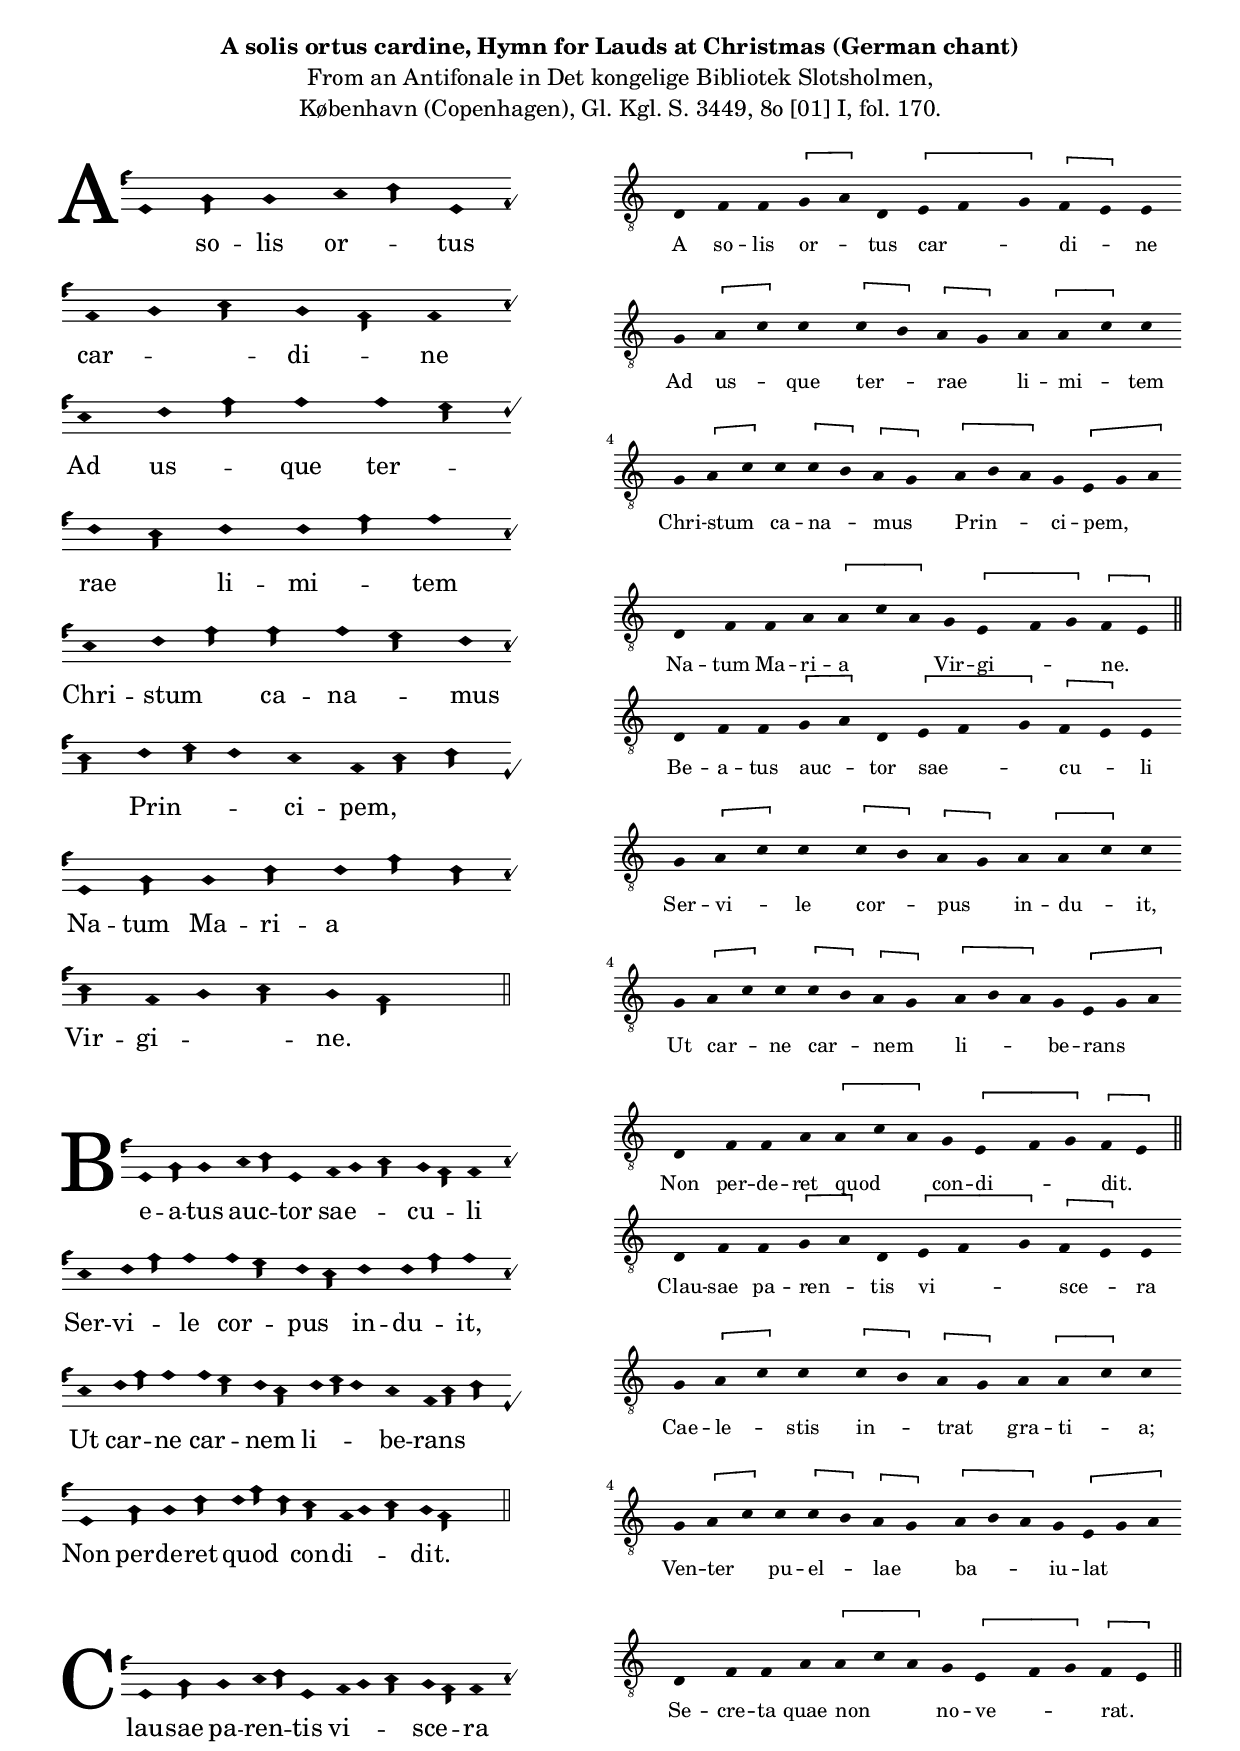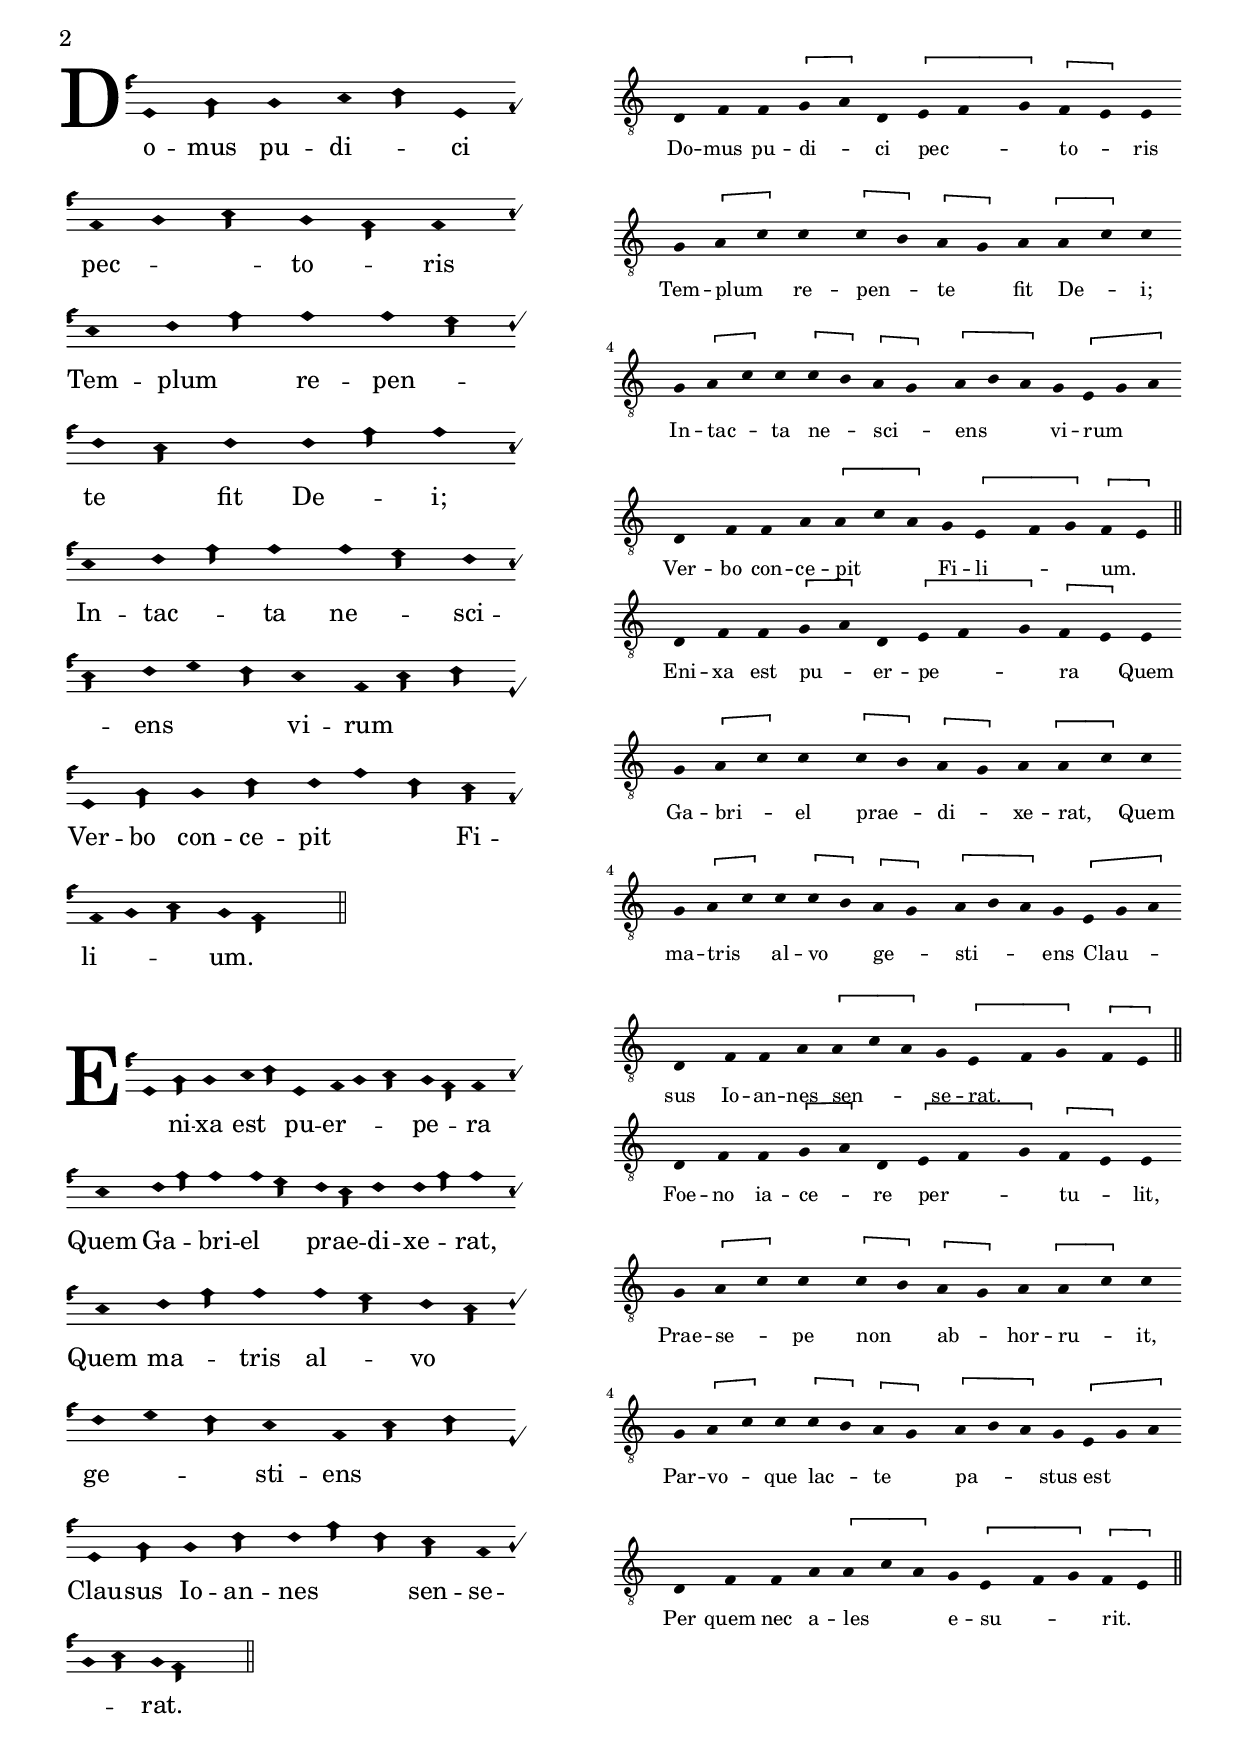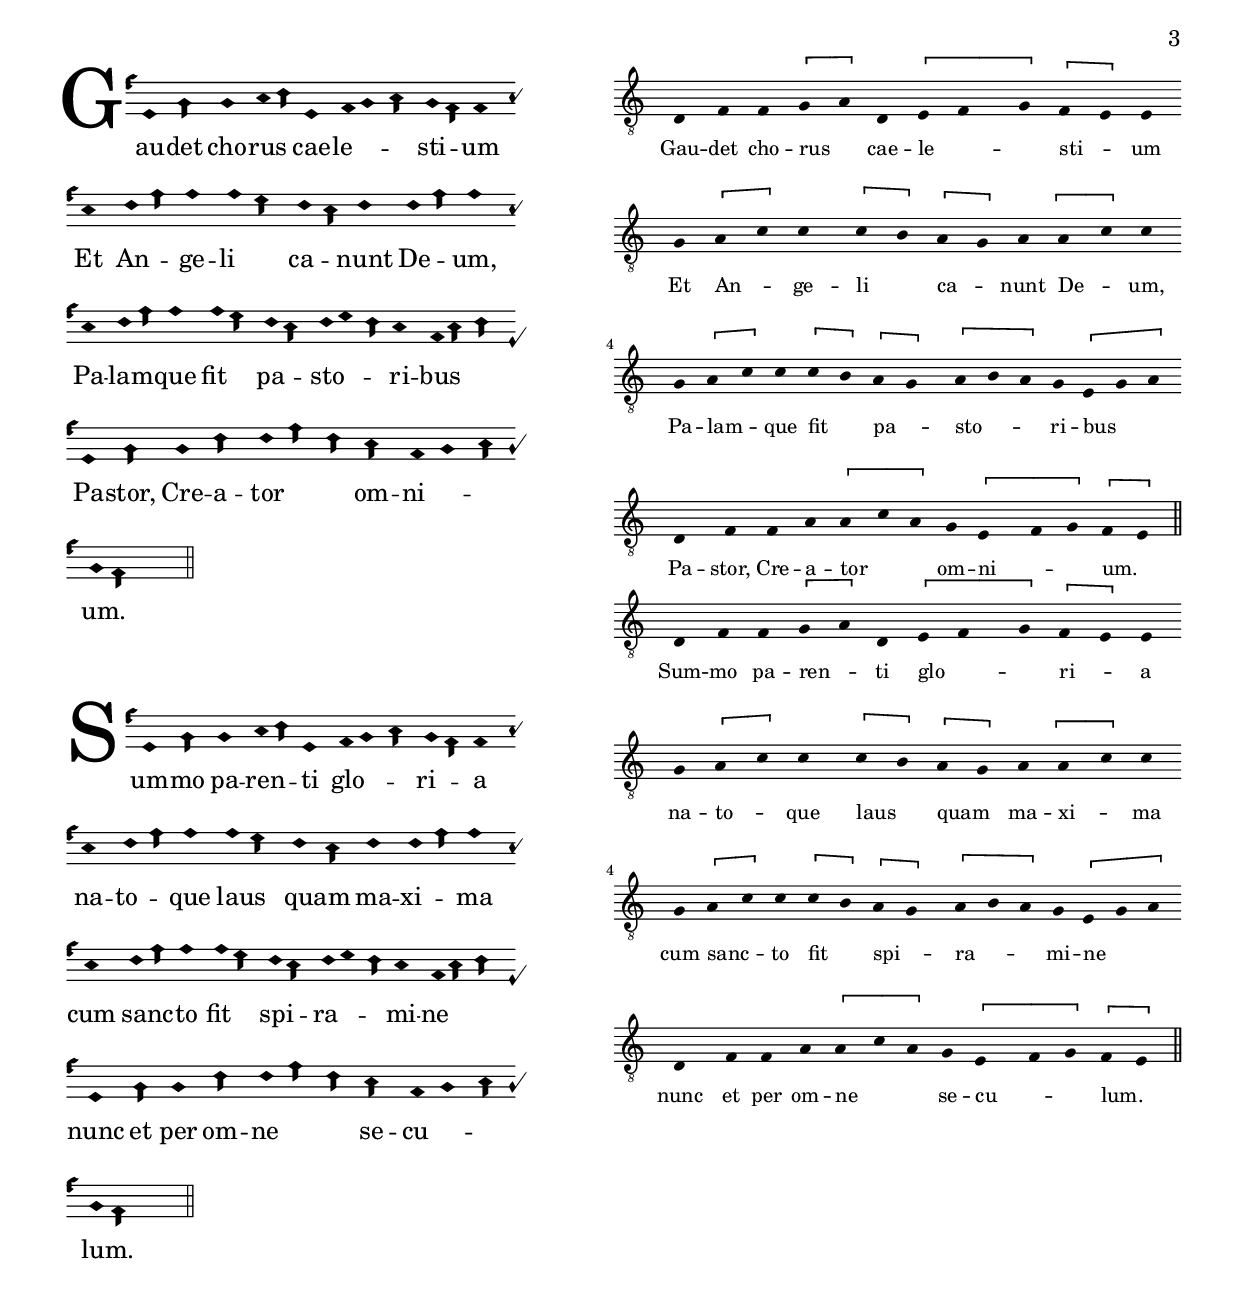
\version "2.20.0"

\include "deutsch.ly"
%\include "gregorian.ly"

virga =
\once \override NoteHead.style = #'hufnagel.virga

lpes =
\once \override NoteHead.style = #'hufnagel.lpes

virgaL = \tweak extra-offset #'(-3.5 . 0)   \once \override NoteHead.style = #'hufnagel.virga


virgula = {
  \once \override BreathingSign.text = #(make-musicglyph-markup "scripts.rcomma")
  \once \override BreathingSign.font-size = #-2

  % Workaround: add padding.  Correct fix would be spacing engine handle this.
  \once \override BreathingSign.minimum-X-extent = #'(-0.8.0 . 0.0)
  \once \override BreathingSign.minimum-Y-extent = #'(-2.5 . 2.5)

  \breathe
}
caesura = {
  \once \override BreathingSign.text = #(make-musicglyph-markup "scripts.rvarcomma")
  \once \override BreathingSign.font-size = #-2

  % Workaround: add padding.  Correct fix would be spacing engine handle this.
  \once \override BreathingSign.minimum-X-extent = #'(-0.8.0 . 0.0)
  \once \override BreathingSign.minimum-Y-extent = #'(-2.5 . 2.5)

  \breathe
}
divisioMinima = {
  \once \override BreathingSign.stencil = #ly:breathing-sign::divisio-minima

  % Workaround: add padding.  Correct fix would be spacing engine handle this.
  \once \override BreathingSign.minimum-X-extent = #'(-0.8.0 . 0.0)
  \once \override BreathingSign.minimum-Y-extent = #'(-2.5 . 2.5)

  \breathe
}
divisioMaior = {
  \once \override BreathingSign.stencil = #ly:breathing-sign::divisio-maior
  \once \override BreathingSign.Y-offset = #0

  % Workaround: add padding.  Correct fix would be spacing engine handle this.
  \once \override BreathingSign.minimum-X-extent = #'(-0.8.0 . 0.0)
  \once \override BreathingSign.minimum-Y-extent = #'(-2.5 . 2.5)

  \breathe
}
divisioMaxima = {
  \once \override BreathingSign.stencil = #ly:breathing-sign::divisio-maxima
  \once \override BreathingSign.Y-offset = #0

  % Workaround: add padding.  Correct fix would be spacing engine handle this.
  \once \override BreathingSign.minimum-X-extent = #'(-0.8.0 . 0.0)
  \once \override BreathingSign.minimum-Y-extent = #'(-2.5 . 2.5)

  \breathe
}
finalis = {
  \once \override BreathingSign.stencil = #ly:breathing-sign::finalis
  \once \override BreathingSign.Y-offset = #0

  % Workaround: add padding.  Correct fix would be spacing engine handle this.
  \once \override BreathingSign.minimum-X-extent = #'(-0.8.0 . 0.0)
  \once \override BreathingSign.minimum-Y-extent = #'(-2.5 . 2.5)

  \breathe
}


A_solis = \relative c {
  %  \time 1/4
  \clef "G_8"
  %  \override Lyrics.LyricText.X-extent  = #'(0 . 3)
  d8
  f f
  \[g\melisma a\melismaEnd \] d,
  \[e\melisma f g\melismaEnd \]
  \[f\melisma e\melismaEnd \] e
  \break \bar ""

  g
  \[a\melisma c\melismaEnd \] c
  \[c\melisma h\melismaEnd \] \[a\melisma g\melismaEnd \]
  a \[a\melisma c\melismaEnd \] c
  \break \bar ""
  g \[a\melisma c\melismaEnd \] c \[c\melisma h\melismaEnd\] \[a\melisma g\melismaEnd \] \noBreak
  \[a\melisma h a\melismaEnd\] g \[e\melisma g a\melismaEnd\]
  \break \bar ""

  d, f  f a \[a\melisma c a\melismaEnd \]
  g \[e\melisma f g\melismaEnd \] \[f\melisma e\melismaEnd\]
  \once \revert Staff.BarLine.transparent \bar "||"
}

A_solisLyr = \lyricmode {
  A so -- lis or -- tus car -- di -- ne
  Ad us -- que ter -- rae li -- mi -- tem
  Chri -- stum ca -- na -- mus Prin -- ci -- pem,
  Na -- tum Ma -- ri -- a Vir -- gi -- ne.
}

Beatus = \lyricmode {
  Be -- a -- tus auc -- tor sae -- cu -- li
  Ser -- vi -- le cor -- pus in -- du -- it,
  Ut car -- ne car -- nem li -- be -- rans
  Non per -- de -- ret quod con -- di -- dit.
}

Clausae = \lyricmode {
  Clau -- sae1 pa -- ren -- tis vi -- sce -- ra
  Cae -- le -- stis in -- trat gra -- ti -- a;
  Ven -- ter pu -- el -- lae ba -- iu -- lat
  Se -- cre -- ta quae non no -- ve -- rat.
}
Domus = \lyricmode {
  Do -- mus pu -- di -- ci pec -- to -- ris
  Tem -- plum re -- pen -- te fit De -- i;
  In -- tac -- ta ne -- sci -- ens vi -- rum
  Ver -- bo con -- ce -- pit Fi -- li -- um.
}
Enixa = \lyricmode {
  Eni -- xa est pu -- er -- pe -- ra
  Quem Ga -- bri -- el prae -- di -- xe -- rat,
  Quem ma -- tris al -- vo ge -- sti -- ens
  Clau -- sus Io -- an -- nes sen -- se -- rat.
}
Foeno = \lyricmode {
  Foe -- no ia -- ce -- re per -- tu -- lit,
  Prae -- se -- pe non ab -- hor -- ru -- it,
  Par -- vo -- que lac -- te pa -- stus est
  Per quem nec a -- les e -- su -- rit.
}
Gaudet = \lyricmode {
  Gau -- det cho -- rus cae -- le -- sti -- um
  Et An -- ge -- li ca -- nunt De -- um,
  Pa -- lam -- que fit pa -- sto -- ri -- bus
  Pa -- stor, Cre -- a -- tor om -- ni -- um.

}
Summo = \lyricmode {
  Sum -- mo pa -- ren -- ti glo -- ri -- a
  na -- to -- que laus quam ma -- xi -- ma
  cum sanc -- to fit spi -- ra -- mi -- ne
  nunc et per om -- ne se -- cu -- lum.

}

\markup {
  \column {
    \fill-line { \bold "A solis ortus cardine, Hymn for Lauds at Christmas (German chant)" }
    \fill-line {      "From an Antifonale in Det kongelige Bibliotek Slotsholmen," }
    \fill-line {  "København (Copenhagen), Gl. Kgl. S. 3449, 8o [01] I, fol. 170." }
    \vspace #'1.0
    \fill-line {
      \column {
        \line {

          \score {
            <<
              \new VaticanaStaff = "upperStaff" <<
                \set Staff.instrumentName = \markup \fontsize #'11  "A"
                \set Staff.midiInstrument = "choir aahs"
                \context VaticanaVoice = "cantus" <<
                  \transpose c c {
                    %      \override Staff.StaffSymbol.line-count = #5
                    \startStaff
                    \override Staff.KeySignature.glyph-name-alist =
                    #alteration-hufnagel-glyph-name-alist
                    \override Staff.Accidental.glyph-name-alist =
                    #alteration-hufnagel-glyph-name-alist
                    \override Staff.Custos.style = #'hufnagel
                    \override NoteHead.style = #'hufnagel.punctum
                    \clef "hufnagel-do3"
                    %\set Staff.clefPosition = #2
                    % \set Staff.middleCPosition = #2
                    %  \set Staff.middleCClefPosition = #-4        d e \virgula \once \override NoteHead.style = #'hufnagel.virga
                    d
                    \virga f  f
                    \tweak extra-offset #'(0.8 . 0) g\melisma \virga a\melismaEnd d
                    \tweak extra-offset #'(0.8 . 0) e\melisma  f \virga g\melismaEnd  \tweak extra-offset #'(0.8 . 0) f\melisma \virga e\melismaEnd e \break \bar ""

                    g \tweak extra-offset #'(0.8 . 0) a\melisma \virga c'\melismaEnd c'

                    \tweak extra-offset #'(0.8 . 0) c'\melisma \virga h\melismaEnd \tweak extra-offset #'(0.8 . 0) a\melisma \virga g\melismaEnd
                    a \tweak extra-offset #'(0.8 . 0) a\melisma \virga c'\melismaEnd c'

                    \break \bar ""

                    g  \tweak extra-offset #'(0.8 . 0) a\melisma \virga c'\melismaEnd
                    \virga c' \tweak extra-offset #'(0.8 . 0) c'\melisma \virga h\melismaEnd \tweak extra-offset #'(0.8 . 0) a\melisma \virga g\melismaEnd
                    \tweak extra-offset #'(0.8 . 0) a\melisma \virga h \tweak extra-offset #'(-0.7 . 0) a\melismaEnd g \tweak extra-offset #'(1 . 0) e\melisma \tweak extra-offset #'(0.6 . 0) \virga g \tweak extra-offset #'(-1.8 . 0) \virga a\melismaEnd \tweak extra-offset #'(0.8 . 0) \melismaEnd

                    \break \bar ""

                    d \virga f
                    f \virga a

                    \tweak extra-offset #'(0.8 . 0) a\melisma \virga c' \tweak extra-offset #'(-3 . 0) \virga a\melismaEnd
                    \virga g \tweak extra-offset #'(0.8 . 0) e\melisma  f \tweak extra-offset #'(-0.8 . 0) \virga g\melismaEnd
                    \tweak extra-offset #'(0.8 . 0) f\melisma \virga e

                    s2

                    \finalis

                  }
                >>
                \new Lyrics = "One" \lyricsto "cantus" {
                  ""  so -- lis or -- tus car -- di -- ne
                  Ad us -- que ter -- rae li -- mi -- tem
                  Chri -- stum ca -- na -- mus Prin -- ci -- pem,
                  Na -- tum Ma -- ri -- a Vir -- gi -- ne.


                }

              >>

            >>
            \layout {
              indent = 10.0
              line-width = 76
              ragged-last = ##f
              \context {
                \Score
                timing = ##f
              }
              \context {
                \VaticanaStaff
                \revert  BarLine.transparent
                \override StaffSymbol.thickness = #1.0
                \override KeySignature.glyph-name-alist =
                #alteration-vaticana-glyph-name-alist
                \override Custos.neutral-position = #4
              }
            }
            %  \midi {
            %    \tempo 4 = 140
            %  }
          }
        }
        \vspace #'2.6

        \line {
          \score {
            <<
              \new VaticanaStaff = "upperStaff" <<
                \set Staff.instrumentName = \markup \fontsize #'11  "B"
                \set Staff.midiInstrument = "choir aahs"
                \context VaticanaVoice = "cantus" <<
                  \transpose c c {
                    %      \override Staff.StaffSymbol.line-count = #5
                    \startStaff
                    \override Staff.KeySignature.glyph-name-alist =
                    #alteration-hufnagel-glyph-name-alist
                    \override Staff.Accidental.glyph-name-alist =
                    #alteration-hufnagel-glyph-name-alist
                    \override Staff.Custos.style = #'hufnagel
                    \override NoteHead.style = #'hufnagel.punctum
                    \clef "hufnagel-do3"
                    %\set Staff.clefPosition = #2
                    % \set Staff.middleCPosition = #2
                    %  \set Staff.middleCClefPosition = #-4        d e \virgula \once \override NoteHead.style = #'hufnagel.virga
                    d
                    \virga f  f
                    \tweak extra-offset #'(0.8 . 0) g\melisma \virga a\melismaEnd d
                    \tweak extra-offset #'(0.8 . 0) e\melisma  f \virga g\melismaEnd  \tweak extra-offset #'(0.8 . 0) f\melisma \virga e\melismaEnd e \break \bar ""

                    g \tweak extra-offset #'(0.8 . 0) a\melisma \virga c'\melismaEnd c'

                    \tweak extra-offset #'(0.8 . 0) c'\melisma \virga h\melismaEnd \tweak extra-offset #'(0.8 . 0) a\melisma \virga g\melismaEnd
                    a \tweak extra-offset #'(0.8 . 0) a\melisma \virga c'\melismaEnd c'

                    \break \bar ""

                    g  \tweak extra-offset #'(0.8 . 0) a\melisma \virga c'\melismaEnd
                    c' \tweak extra-offset #'(0.8 . 0) c'\melisma \virga h\melismaEnd \tweak extra-offset #'(0.8 . 0) a\melisma \virga g\melismaEnd
                    \tweak extra-offset #'(0.8 . 0) a\melisma \virga h \tweak extra-offset #'(-0.7 . 0) a\melismaEnd g \tweak extra-offset #'(1 . 0) e\melisma \tweak extra-offset #'(0.6 . 0) \virga g \tweak extra-offset #'(-1.8 . 0) \virga a\melismaEnd \tweak extra-offset #'(0.8 . 0) \melismaEnd

                    \break \bar ""

                    d \virga f
                    f \virga a

                    \tweak extra-offset #'(0.8 . 0) a\melisma \virga c' \tweak extra-offset #'(-3 . 0) \virga a\melismaEnd
                    \virga g \tweak extra-offset #'(0.8 . 0) e\melisma  f \tweak extra-offset #'(-0.8 . 0) \virga g\melismaEnd
                    \tweak extra-offset #'(0.8 . 0) f\melisma \virga e

                    s2

                    \finalis

                  }
                >>
                \new Lyrics = "One" \lyricsto "cantus" {
                  e -- a -- tus auc -- tor sae -- cu -- li
                  Ser -- vi -- le cor -- pus in -- du -- it,
                  Ut car -- ne car -- nem li -- be -- rans
                  Non per -- de -- ret quod con -- di -- dit.

                }

              >>
            >>
            \layout {
              indent = 10.0
              line-width = 76
              ragged-last = ##f
              \context {
                \Score
                timing = ##f
              }
              \context {
                \VaticanaStaff
                \revert  BarLine.transparent
                \override StaffSymbol.thickness = #1.0
                \override KeySignature.glyph-name-alist =
                #alteration-vaticana-glyph-name-alist
                \override Custos.neutral-position = #4
              }
            }

          }
        }
        \vspace #'2.6
        \line {
          \score {
            <<
              \new VaticanaStaff = "upperStaff" <<
                \set Staff.instrumentName = \markup \fontsize #'11  "C"
                \set Staff.midiInstrument = "choir aahs"
                \context VaticanaVoice = "cantus" <<
                  \transpose c c {
                    %      \override Staff.StaffSymbol.line-count = #5
                    \startStaff
                    \override Staff.KeySignature.glyph-name-alist =
                    #alteration-hufnagel-glyph-name-alist
                    \override Staff.Accidental.glyph-name-alist =
                    #alteration-hufnagel-glyph-name-alist
                    \override Staff.Custos.style = #'hufnagel
                    \override NoteHead.style = #'hufnagel.punctum
                    \clef "hufnagel-do3"
                    %\set Staff.clefPosition = #2
                    % \set Staff.middleCPosition = #2
                    %  \set Staff.middleCClefPosition = #-4        d e \virgula \once \override NoteHead.style = #'hufnagel.virga
                    d
                    \virga f  f
                    \tweak extra-offset #'(0.8 . 0) g\melisma \virga a\melismaEnd d
                    \tweak extra-offset #'(0.8 . 0) e\melisma  f \virga g\melismaEnd  \tweak extra-offset #'(0.8 . 0) f\melisma \virga e\melismaEnd e \break \bar ""

                    g \tweak extra-offset #'(0.8 . 0) a\melisma \virga c'\melismaEnd c'

                    \tweak extra-offset #'(0.8 . 0) c'\melisma \virga h\melismaEnd \tweak extra-offset #'(0.8 . 0) a\melisma \virga g\melismaEnd
                    a \tweak extra-offset #'(0.8 . 0) a\melisma \virga c'\melismaEnd c'

                    \break \bar ""

                    g  \tweak extra-offset #'(0.8 . 0) a\melisma \virga c'\melismaEnd
                    c' \tweak extra-offset #'(0.8 . 0) c'\melisma \virga h\melismaEnd \tweak extra-offset #'(0.8 . 0) a\melisma \virga g\melismaEnd
                    \tweak extra-offset #'(0.8 . 0) a\melisma  h \tweak extra-offset #'(-0.7 . 0) \virga a\melismaEnd g \tweak extra-offset #'(1 . 0) e\melisma \tweak extra-offset #'(0.6 . 0) \virga g \tweak extra-offset #'(-1.8 . 0) \virga a\melismaEnd \tweak extra-offset #'(0.8 . 0) \melismaEnd

                    \break \bar ""

                    d  f
                    f \virga a

                    \tweak extra-offset #'(0.8 . 0) a\melisma \virga c' \tweak extra-offset #'(-3 . 0) \virga a\melismaEnd
                    \virga g \tweak extra-offset #'(0.8 . 0) e\melisma  f \tweak extra-offset #'(-0.8 . 0) \virga g\melismaEnd
                    \tweak extra-offset #'(0.8 . 0) f\melisma \virga e

                    s2

                    \finalis

                  }
                >>
                \new Lyrics = "One" \lyricsto "cantus" {
                  lau -- sae1 pa -- ren -- tis vi -- sce -- ra
                  Cae -- le -- stis in -- trat gra -- ti -- a;
                  Ven -- ter pu -- el -- lae ba -- iu -- lat
                  Se -- cre -- ta quae non no -- ve -- rat.

                }

              >>
            >>
            \layout {
              indent = 10.0
              line-width = 76
              ragged-last = ##f
              \context {
                \Score
                timing = ##f
              }
              \context {
                \VaticanaStaff
                \revert  BarLine.transparent
                \override StaffSymbol.thickness = #1.0
                \override KeySignature.glyph-name-alist =
                #alteration-vaticana-glyph-name-alist
                \override Custos.neutral-position = #4
              }
            }

          }
        }
      }

      \column {

        \score {
          \new Staff <<
            \new Voice = "chant" \A_solis
            \new Lyrics = "one" \lyricsto "chant" \A_solisLyr
          >>
          \layout {
            indent = #0.0
            line-width = 96
            #(layout-set-staff-size 16)

            \context {
              \Staff
              \remove "Time_signature_engraver"
              %      \override BarLine.X-extent = #'(-1 . 1)
              \hide Stem
              \hide Beam
              \hide BarLine
              \hide TupletNumber
            }
          }
        }

        %\vspace #1.0
        \score {
          \new Staff <<
            \new Voice = "chant" \A_solis
            \new Lyrics = "one" \lyricsto "chant" \Beatus
          >>
          \layout {
            indent = #0.0
            line-width = 96
            #(layout-set-staff-size 16)

            \context {
              \Staff
              \remove "Time_signature_engraver"
              %      \override BarLine.X-extent = #'(-1 . 1)
              \hide Stem
              \hide Beam
              \hide BarLine
              \hide TupletNumber
            }
          }
        }
        %\vspace #1.0
        \score {
          \new Staff <<
            \new Voice = "chant" \A_solis
            \new Lyrics = "one" \lyricsto "chant" \Clausae
          >>
          \layout {
            indent = #0.0
            line-width = 96
            #(layout-set-staff-size 16)

            \context {
              \Staff
              \remove "Time_signature_engraver"
              %      \override BarLine.X-extent = #'(-1 . 1)
              \hide Stem
              \hide Beam
              \hide BarLine
              \hide TupletNumber
            }
          }
        }

      }
    }

  }
}

\pageBreak
\markup {
  \column {
    \fill-line {
      \column {
        \score {
          <<
            \new VaticanaStaff = "upperStaff" <<
              \set Staff.instrumentName = \markup \fontsize #'11  "D"
              \set Staff.midiInstrument = "choir aahs"
              \context VaticanaVoice = "cantus" <<
                \transpose c c {
                  %      \override Staff.StaffSymbol.line-count = #5
                  \startStaff
                  \override Staff.KeySignature.glyph-name-alist =
                  #alteration-hufnagel-glyph-name-alist
                  \override Staff.Accidental.glyph-name-alist =
                  #alteration-hufnagel-glyph-name-alist
                  \override Staff.Custos.style = #'hufnagel
                  \override NoteHead.style = #'hufnagel.punctum
                  \clef "hufnagel-do3"
                  %\set Staff.clefPosition = #2
                  % \set Staff.middleCPosition = #2
                  %  \set Staff.middleCClefPosition = #-4        d e \virgula \once \override NoteHead.style = #'hufnagel.virga
                  d
                  \virga f  f
                  \tweak extra-offset #'(0.8 . 0) g\melisma \virga a\melismaEnd d
                  \tweak extra-offset #'(0.8 . 0) e\melisma  f \virga g\melismaEnd  \tweak extra-offset #'(0.8 . 0) f\melisma \virga e\melismaEnd e \break \bar ""

                  g \tweak extra-offset #'(0.8 . 0) a\melisma \virga c'\melismaEnd c'

                  \tweak extra-offset #'(0.8 . 0) c'\melisma \virga h\melismaEnd \tweak extra-offset #'(0.8 . 0) a\melisma \virga g\melismaEnd
                  a \tweak extra-offset #'(0.8 . 0) a\melisma \virga c'\melismaEnd c'

                  \break \bar ""

                  g  \tweak extra-offset #'(0.8 . 0) a\melisma \virga c'\melismaEnd
                  c' \tweak extra-offset #'(0.8 . 0) c'\melisma \virga h\melismaEnd \tweak extra-offset #'(0.8 . 0) a\melisma \virga g\melismaEnd
                  \tweak extra-offset #'(0.8 . 0) a\melisma  h \tweak extra-offset #'(-0.7 . 0) \virga a\melismaEnd g \tweak extra-offset #'(1 . 0) e\melisma \tweak extra-offset #'(0.6 . 0) \virga g \tweak extra-offset #'(-1.8 . 0) \virga a\melismaEnd \tweak extra-offset #'(0.8 . 0) \melismaEnd

                  \break \bar ""

                  d  \virga f
                  f \virga a

                  \tweak extra-offset #'(0.8 . 0) a\melisma  c' \tweak extra-offset #'(-3 . 0) \virga a\melismaEnd
                  \virga g \tweak extra-offset #'(0.8 . 0) e\melisma  f \tweak extra-offset #'(-0.8 . 0) \virga g\melismaEnd
                  \tweak extra-offset #'(0.8 . 0) f\melisma \virga e

                  s2

                  \finalis

                }
              >>
              \new Lyrics = "One" \lyricsto "cantus" {
                o -- mus pu -- di -- ci pec -- to -- ris
                Tem -- plum re -- pen -- te fit De -- i;
                In -- tac -- ta ne -- sci -- ens vi -- rum
                Ver -- bo con -- ce -- pit Fi -- li -- um.
              }

            >>
          >>
          \layout {
            indent = 10.0
            line-width = 76
            ragged-last = ##t
            \context {
              \Score
              timing = ##f
            }
            \context {
              \VaticanaStaff
              \revert  BarLine.transparent
              \override StaffSymbol.thickness = #1.0
              \override KeySignature.glyph-name-alist =
              #alteration-vaticana-glyph-name-alist
              \override Custos.neutral-position = #4
            }
          }

        }

        \vspace #'2.6


        \score {
          <<
            \new VaticanaStaff = "upperStaff" <<
              \set Staff.instrumentName = \markup \fontsize #'11  "E"
              \set Staff.midiInstrument = "choir aahs"
              \context VaticanaVoice = "cantus" <<
                \transpose c c {
                  %      \override Staff.StaffSymbol.line-count = #5
                  \startStaff
                  \override Staff.KeySignature.glyph-name-alist =
                  #alteration-hufnagel-glyph-name-alist
                  \override Staff.Accidental.glyph-name-alist =
                  #alteration-hufnagel-glyph-name-alist
                  \override Staff.Custos.style = #'hufnagel
                  \override NoteHead.style = #'hufnagel.punctum
                  \clef "hufnagel-do3"
                  %\set Staff.clefPosition = #2
                  % \set Staff.middleCPosition = #2
                  %  \set Staff.middleCClefPosition = #-4        d e \virgula \once \override NoteHead.style = #'hufnagel.virga
                  d
                  \virga f  f
                  \tweak extra-offset #'(0.8 . 0) g\melisma \virga a\melismaEnd d
                  \tweak extra-offset #'(0.8 . 0) e\melisma  f \virga g\melismaEnd  \tweak extra-offset #'(0.8 . 0) f\melisma \virga e\melismaEnd e \break \bar ""

                  g \tweak extra-offset #'(0.8 . 0) a\melisma \virga c'\melismaEnd c'

                  \tweak extra-offset #'(0.8 . 0) c'\melisma \virga h\melismaEnd \tweak extra-offset #'(0.8 . 0) a\melisma \virga g\melismaEnd
                  a \tweak extra-offset #'(0.8 . 0) a\melisma \virga c'\melismaEnd c'

                  \break \bar ""

                  g  \tweak extra-offset #'(0.8 . 0) a\melisma \virga c'\melismaEnd
                  c' \tweak extra-offset #'(0.8 . 0) c'\melisma \virga h\melismaEnd \tweak extra-offset #'(0.8 . 0) a\melisma \virga g\melismaEnd
                  \tweak extra-offset #'(0.8 . 0) a\melisma  h \tweak extra-offset #'(-0.7 . 0) \virga a\melismaEnd g \tweak extra-offset #'(1 . 0) e\melisma \tweak extra-offset #'(0.6 . 0) \virga g \tweak extra-offset #'(-1.8 . 0) \virga a\melismaEnd \tweak extra-offset #'(0.8 . 0) \melismaEnd

                  \break \bar ""

                  d  \virga f
                  f \virga a

                  \tweak extra-offset #'(0.8 . 0) a\melisma \virga c' \tweak extra-offset #'(-3 . 0) \virga a\melismaEnd
                  \virga g \tweak extra-offset #'(0.8 . 0) e\melisma  f \tweak extra-offset #'(-0.8 . 0) \virga g\melismaEnd
                  \tweak extra-offset #'(0.8 . 0) f\melisma \virga e

                  s2

                  \finalis

                }
              >>
              \new Lyrics = "One" \lyricsto "cantus" {
                "" ni -- xa est pu -- er -- pe -- ra
                Quem Ga -- bri -- el prae -- di -- xe -- rat,
                Quem ma -- tris al -- vo ge -- sti -- ens
                Clau -- sus Io -- an -- nes sen -- se -- rat.
              }

            >>
          >>
          \layout {
            indent = 10.0
            line-width = 76
            ragged-last = ##t
            \context {
              \Score
              timing = ##f
            }
            \context {
              \VaticanaStaff
              \revert  BarLine.transparent
              \override StaffSymbol.thickness = #1.0
              \override KeySignature.glyph-name-alist =
              #alteration-vaticana-glyph-name-alist
              \override Custos.neutral-position = #4
            }
          }

        }

        \vspace #'2.6

        \score {
          <<
            \new VaticanaStaff = "upperStaff" <<
              \set Staff.instrumentName = \markup \fontsize #'11  "F"
              \set Staff.midiInstrument = "choir aahs"
              \context VaticanaVoice = "cantus" <<
                \transpose c c {
                  %      \override Staff.StaffSymbol.line-count = #5
                  \startStaff
                  \override Staff.KeySignature.glyph-name-alist =
                  #alteration-hufnagel-glyph-name-alist
                  \override Staff.Accidental.glyph-name-alist =
                  #alteration-hufnagel-glyph-name-alist
                  \override Staff.Custos.style = #'hufnagel
                  \override NoteHead.style = #'hufnagel.punctum
                  \clef "hufnagel-do3"
                  %\set Staff.clefPosition = #2
                  % \set Staff.middleCPosition = #2
                  %  \set Staff.middleCClefPosition = #-4        d e \virgula \once \override NoteHead.style = #'hufnagel.virga
                  d
                  \virga f  f
                  \tweak extra-offset #'(0.8 . 0) g\melisma \virga a\melismaEnd g
                  \tweak extra-offset #'(0.8 . 0) e\melisma  f \virga g\melismaEnd  \tweak extra-offset #'(0.8 . 0) f\melisma \virga e\melismaEnd e \break \bar ""

                  g \tweak extra-offset #'(0.8 . 0) a\melisma \virga c'\melismaEnd c'

                  \tweak extra-offset #'(0.8 . 0) c'\melisma \virga h\melismaEnd \tweak extra-offset #'(0.8 . 0) a\melisma \virga g\melismaEnd
                  a \tweak extra-offset #'(0.8 . 0) a\melisma \virga c'\melismaEnd c'

                  \break \bar ""

                  g  \tweak extra-offset #'(0.8 . 0) a\melisma \virga c'\melismaEnd
                  c' \tweak extra-offset #'(0.8 . 0) c'\melisma \virga h\melismaEnd \tweak extra-offset #'(0.8 . 0) a\melisma \virga g\melismaEnd
                  \tweak extra-offset #'(0.8 . 0) a\melisma  h \tweak extra-offset #'(-0.7 . 0) \virga a\melismaEnd g \tweak extra-offset #'(1 . 0) e\melisma \tweak extra-offset #'(0.6 . 0) \virga g \tweak extra-offset #'(-1.8 . 0) \virga a\melismaEnd \tweak extra-offset #'(0.8 . 0) \melismaEnd

                  \break \bar ""

                  d  \virga f
                  f \virga a

                  \tweak extra-offset #'(0.8 . 0) a\melisma \virga c' \tweak extra-offset #'(-3 . 0) \virga a\melismaEnd
                  \virga g \tweak extra-offset #'(0.8 . 0) e\melisma  f \tweak extra-offset #'(-0.8 . 0) \virga g\melismaEnd
                  \tweak extra-offset #'(0.8 . 0) f\melisma \virga e

                  s2

                  \finalis

                }
              >>
              \new Lyrics = "One" \lyricsto "cantus" {
                oe -- no ia -- ce -- re per -- tu -- lit,
                Prae -- se -- pe non ab -- hor -- ru -- it,
                Par -- vo -- que lac -- te pa -- stus est
                Per quem nec a -- les e -- su -- rit.
              }

            >>
          >>
          \layout {
            indent = 10.0
            line-width = 76
            ragged-last = ##t
            \context {
              \Score
              timing = ##f
            }
            \context {
              \VaticanaStaff
              \revert  BarLine.transparent
              \override StaffSymbol.thickness = #1.0
              \override KeySignature.glyph-name-alist =
              #alteration-vaticana-glyph-name-alist
              \override Custos.neutral-position = #4
            }
          }
        }
      }
      \column {
        \score {
          \new Staff <<
            \new Voice = "chant" \A_solis
            \new Lyrics = "one" \lyricsto "chant" \Domus
          >>
          \layout {
            indent = #0.0
            line-width = 96
            #(layout-set-staff-size 16)

            \context {
              \Staff
              \remove "Time_signature_engraver"
              %      \override BarLine.X-extent = #'(-1 . 1)
              \hide Stem
              \hide Beam
              \hide BarLine
              \hide TupletNumber
            }
          }
        }

        %\vspace #1.0
        \score {
          \new Staff <<
            \new Voice = "chant" \A_solis
            \new Lyrics = "one" \lyricsto "chant" \Enixa
          >>
          \layout {
            indent = #0.0
            line-width = 96
            #(layout-set-staff-size 16)

            \context {
              \Staff
              \remove "Time_signature_engraver"
              %      \override BarLine.X-extent = #'(-1 . 1)
              \hide Stem
              \hide Beam
              \hide BarLine
              \hide TupletNumber
            }
          }
        }
        %\vspace #1.0
        \score {
          \new Staff <<
            \new Voice = "chant" \A_solis
            \new Lyrics = "one" \lyricsto "chant" \Foeno
          >>
          \layout {
            indent = #0.0
            line-width = 96
            #(layout-set-staff-size 16)

            \context {
              \Staff
              \remove "Time_signature_engraver"
              %      \override BarLine.X-extent = #'(-1 . 1)
              \hide Stem
              \hide Beam
              \hide BarLine
              \hide TupletNumber
            }
          }
        }
      }
    }

  }

}


\pageBreak

\markup {
  \column {
    \fill-line {
      \column {
        \score {
          <<
            \new VaticanaStaff = "upperStaff" <<
              \set Staff.instrumentName = \markup \fontsize #'11  "G"
              \set Staff.midiInstrument = "choir aahs"
              \context VaticanaVoice = "cantus" <<
                \transpose c c {
                  %      \override Staff.StaffSymbol.line-count = #5
                  \startStaff
                  \override Staff.KeySignature.glyph-name-alist =
                  #alteration-hufnagel-glyph-name-alist
                  \override Staff.Accidental.glyph-name-alist =
                  #alteration-hufnagel-glyph-name-alist
                  \override Staff.Custos.style = #'hufnagel
                  \override NoteHead.style = #'hufnagel.punctum
                  \clef "hufnagel-do3"
                  %\set Staff.clefPosition = #2
                  % \set Staff.middleCPosition = #2
                  %  \set Staff.middleCClefPosition = #-4        d e \virgula \once \override NoteHead.style = #'hufnagel.virga
                  d
                  \virga f  f
                  \tweak extra-offset #'(0.8 . 0) g\melisma \virga a\melismaEnd d
                  \tweak extra-offset #'(0.8 . 0) e\melisma  f \virga g\melismaEnd  \tweak extra-offset #'(0.8 . 0) f\melisma \virga e\melismaEnd e \break \bar ""

                  g \tweak extra-offset #'(0.8 . 0) a\melisma \virga c'\melismaEnd c'

                  \tweak extra-offset #'(0.8 . 0) c'\melisma \virga h\melismaEnd \tweak extra-offset #'(0.8 . 0) a\melisma \virga g\melismaEnd
                  a \tweak extra-offset #'(0.8 . 0) a\melisma \virga c'\melismaEnd c'

                  \break \bar ""

                  g  \tweak extra-offset #'(0.8 . 0) a\melisma \virga c'\melismaEnd
                  c' \tweak extra-offset #'(0.8 . 0) c'\melisma \virga h\melismaEnd \tweak extra-offset #'(0.8 . 0) a\melisma \virga g\melismaEnd
                  \tweak extra-offset #'(0.8 . 0) a\melisma  h \tweak extra-offset #'(-0.7 . 0) \virga a\melismaEnd g \tweak extra-offset #'(1 . 0) e\melisma \tweak extra-offset #'(0.6 . 0) \virga g \tweak extra-offset #'(-1.8 . 0) \virga a\melismaEnd \tweak extra-offset #'(0.8 . 0) \melismaEnd

                  \break \bar ""

                  d  \virga f
                  f \virga a

                  \tweak extra-offset #'(0.8 . 0) a\melisma \virga c' \tweak extra-offset #'(-3 . 0) \virga a\melismaEnd
                  \virga g \tweak extra-offset #'(0.8 . 0) e\melisma  f \tweak extra-offset #'(-0.8 . 0) \virga g\melismaEnd
                  \tweak extra-offset #'(0.8 . 0) f\melisma \virga e

                  s2

                  \finalis

                }
              >>
              \new Lyrics = "One" \lyricsto "cantus" {
                au -- det cho -- rus cae -- le -- sti -- um
                Et An -- ge -- li ca -- nunt De -- um,
                Pa -- lam -- que fit pa -- sto -- ri -- bus
                Pa -- stor, Cre -- a -- tor om -- ni -- um.
              }

            >>
          >>
          \layout {
            indent = 10.0
            line-width = 76
            ragged-last = ##t
            \context {
              \Score
              timing = ##f
            }
            \context {
              \VaticanaStaff
              \revert  BarLine.transparent
              \override StaffSymbol.thickness = #1.0
              \override KeySignature.glyph-name-alist =
              #alteration-vaticana-glyph-name-alist
              \override Custos.neutral-position = #4
            }
          }

        }

        \vspace #'2.6

        \score {
          <<
            \new VaticanaStaff = "upperStaff" <<
              \set Staff.instrumentName = \markup \fontsize #'11  "S"
              \set Staff.midiInstrument = "choir aahs"
              \context VaticanaVoice = "cantus" <<
                \transpose c c {
                  %      \override Staff.StaffSymbol.line-count = #5
                  \startStaff
                  \override Staff.KeySignature.glyph-name-alist =
                  #alteration-hufnagel-glyph-name-alist
                  \override Staff.Accidental.glyph-name-alist =
                  #alteration-hufnagel-glyph-name-alist
                  \override Staff.Custos.style = #'hufnagel
                  \override NoteHead.style = #'hufnagel.punctum
                  \clef "hufnagel-do3"
                  %\set Staff.clefPosition = #2
                  % \set Staff.middleCPosition = #2
                  %  \set Staff.middleCClefPosition = #-4        d e \virgula \once \override NoteHead.style = #'hufnagel.virga
                  d
                  \virga f  f
                  \tweak extra-offset #'(0.8 . 0) g\melisma \virga a\melismaEnd d
                  \tweak extra-offset #'(0.8 . 0) e\melisma  f \virga g\melismaEnd  \tweak extra-offset #'(0.8 . 0) f\melisma \virga e\melismaEnd e \break \bar ""

                  g \tweak extra-offset #'(0.8 . 0) a\melisma \virga c'\melismaEnd c'

                  \tweak extra-offset #'(0.8 . 0) c'\melisma \virga h\melismaEnd \tweak extra-offset #'(0.8 . 0) a\melisma \virga g\melismaEnd
                  a \tweak extra-offset #'(0.8 . 0) a\melisma \virga c'\melismaEnd c'

                  \break \bar ""

                  g  \tweak extra-offset #'(0.8 . 0) a\melisma \virga c'\melismaEnd
                  c' \tweak extra-offset #'(0.8 . 0) c'\melisma \virga h\melismaEnd \tweak extra-offset #'(0.8 . 0) a\melisma \virga g\melismaEnd
                  \tweak extra-offset #'(0.8 . 0) a\melisma  h \tweak extra-offset #'(-0.7 . 0) \virga a\melismaEnd g \tweak extra-offset #'(1 . 0) e\melisma \tweak extra-offset #'(0.6 . 0) \virga g \tweak extra-offset #'(-1.8 . 0) \virga a\melismaEnd \tweak extra-offset #'(0.8 . 0) \melismaEnd

                  \break \bar ""

                  d  \virga f
                  f \virga a

                  \tweak extra-offset #'(0.8 . 0) a\melisma \virga c' \tweak extra-offset #'(-3 . 0) \virga a\melismaEnd
                  \virga g \tweak extra-offset #'(0.8 . 0) e\melisma  f \tweak extra-offset #'(-0.8 . 0) \virga g\melismaEnd
                  \tweak extra-offset #'(0.8 . 0) f\melisma \virga e

                  s2

                  \finalis

                }
              >>
              \new Lyrics = "One" \lyricsto "cantus" {
                um -- mo pa -- ren -- ti glo -- ri -- a
                na -- to -- que laus quam ma -- xi -- ma
                cum sanc -- to fit spi -- ra -- mi -- ne
                nunc et per om -- ne se -- cu -- lum.
              }

            >>
          >>
          \layout {
            indent = 10.0
            line-width = 76
            ragged-last = ##t
            \context {
              \Score
              timing = ##f
            }
            \context {
              \VaticanaStaff
              \revert  BarLine.transparent
              \override StaffSymbol.thickness = #1.0
              \override KeySignature.glyph-name-alist =
              #alteration-vaticana-glyph-name-alist
              \override Custos.neutral-position = #4
            }
          }

        }
      }
      \column {
        \score {
          \new Staff <<
            \new Voice = "chant" \A_solis
            \new Lyrics = "one" \lyricsto "chant" \Gaudet
          >>
          \layout {
            indent = #0.0
            line-width = 96
            #(layout-set-staff-size 16)

            \context {
              \Staff
              \remove "Time_signature_engraver"
              %      \override BarLine.X-extent = #'(-1 . 1)
              \hide Stem
              \hide Beam
              \hide BarLine
              \hide TupletNumber
            }
          }
        }
        %\vspace #1.0
        \score {
          \new Staff <<
            \new Voice = "chant" \A_solis
            \new Lyrics = "one" \lyricsto "chant" \Summo
          >>
          \layout {
            indent = #0.0
            line-width = 96
            #(layout-set-staff-size 16)

            \context {
              \Staff
              \remove "Time_signature_engraver"
              %      \override BarLine.X-extent = #'(-1 . 1)
              \hide Stem
              \hide Beam
              \hide BarLine
              \hide TupletNumber
            }
          }
        }

      }
    }
  }
}
